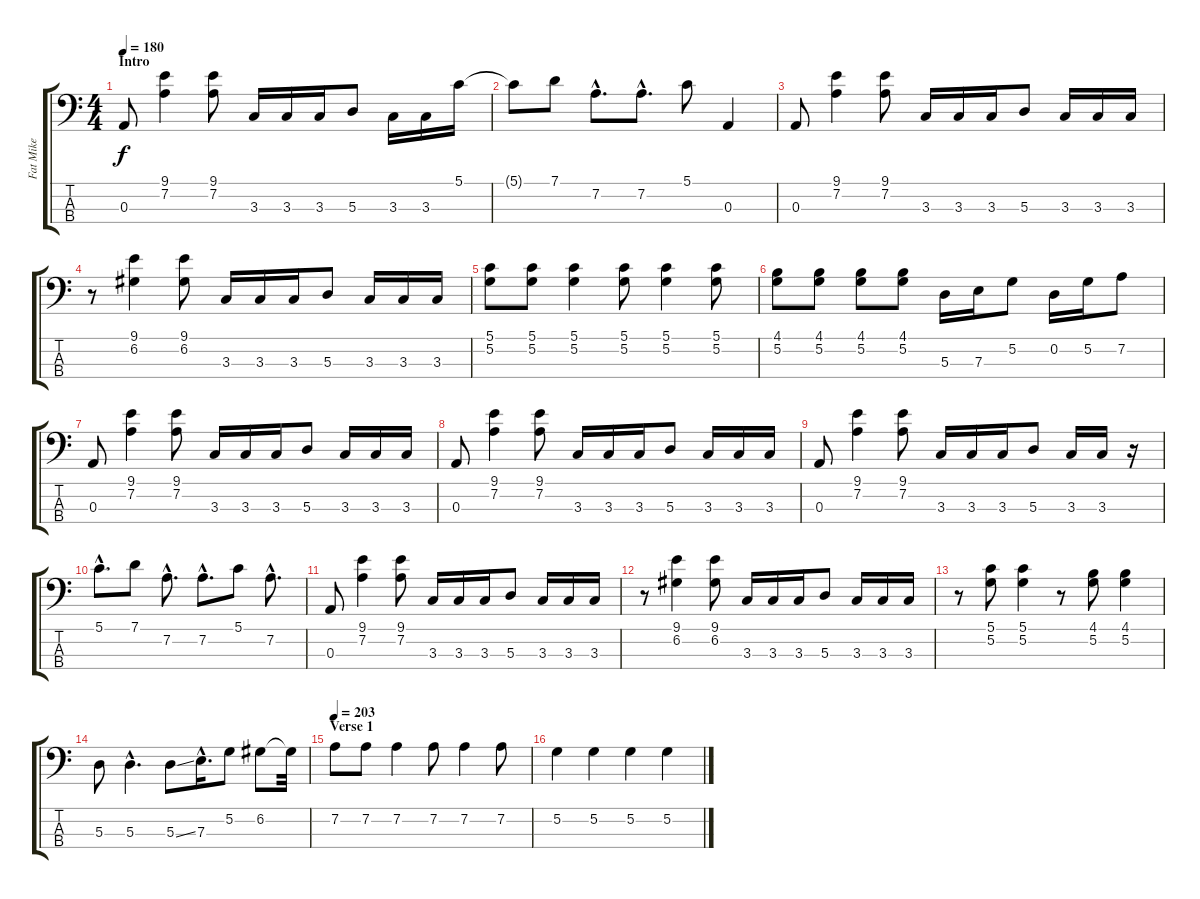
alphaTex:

\track ("Fat Mike" "Fat Mike") {instrument electricbasspick}
\staff {score tabs}
\tuning (G2 D2 A1 E1) {hide}
\ts (4 4)
\section ("" "Intro")
\tempo 182
\tempo 180
\clef f4
\ks c
0.3.8{dy f} (9.1 7.2).4 (9.1 7.2).8 3.3.16 3.3.16 3.3.16 5.3.8 3.3.16 3.3.16 5.1.16 |
5.1{t}.8 7.1.8 7.2{hac}.8{d} 7.2{hac}.8{d} 5.1.8 0.3.4 |
0.3.8 (9.1 7.2).4 (9.1 7.2).8 3.3.16 3.3.16 3.3.16 5.3.8 3.3.16 3.3.16 3.3.16 |
r.8 (9.1 6.2).4 (9.1 6.2).8 3.3.16 3.3.16 3.3.16 5.3.8 3.3.16 3.3.16 3.3.16 |
(5.1 5.2).8 (5.1 5.2).8 (5.1 5.2).4 (5.1 5.2).8 (5.1 5.2).4 (5.1 5.2).8 |
(4.1 5.2).8 (4.1 5.2).8 (4.1 5.2).8 (4.1 5.2).8 5.3.16 7.3.16 5.2.8 0.2.16 5.2.16 7.2.8 |
0.3.8 (9.1 7.2).4 (9.1 7.2).8 3.3.16 3.3.16 3.3.16 5.3.8 3.3.16 3.3.16 3.3.16 |
0.3.8 (9.1 7.2).4 (9.1 7.2).8 3.3.16 3.3.16 3.3.16 5.3.8 3.3.16 3.3.16 3.3.16 |
0.3.8 (9.1 7.2).4 (9.1 7.2).8 3.3.16 3.3.16 3.3.16 5.3.8 3.3.16 3.3.16 r.16 |
5.1{hac}.8{d} 7.1.8 7.2{hac}.8{d} 7.2{hac}.8{d} 5.1.8 7.2{hac}.8{d} |
0.3.8 (9.1 7.2).4 (9.1 7.2).8 3.3.16 3.3.16 3.3.16 5.3.8 3.3.16 3.3.16 3.3.16 |
r.8 (9.1 6.2).4 (9.1 6.2).8 3.3.16 3.3.16 3.3.16 5.3.8 3.3.16 3.3.16 3.3.16 |
r.8 (5.1 5.2).8 (5.1 5.2).4 r.8 (4.1 5.2).8 (4.1 5.2).4 |
5.3.8 5.3{hac}.4{d} 5.3{ss}.8 7.3{hac}.16{d} 5.2.8 6.2.8 6.2{t}.32 |
\section ("" "Verse 1")
\tempo 203
7.2.8 7.2.8 7.2.4 7.2.8 7.2.4 7.2.8 |
5.2.4 5.2.4 5.2.4 5.2.4
